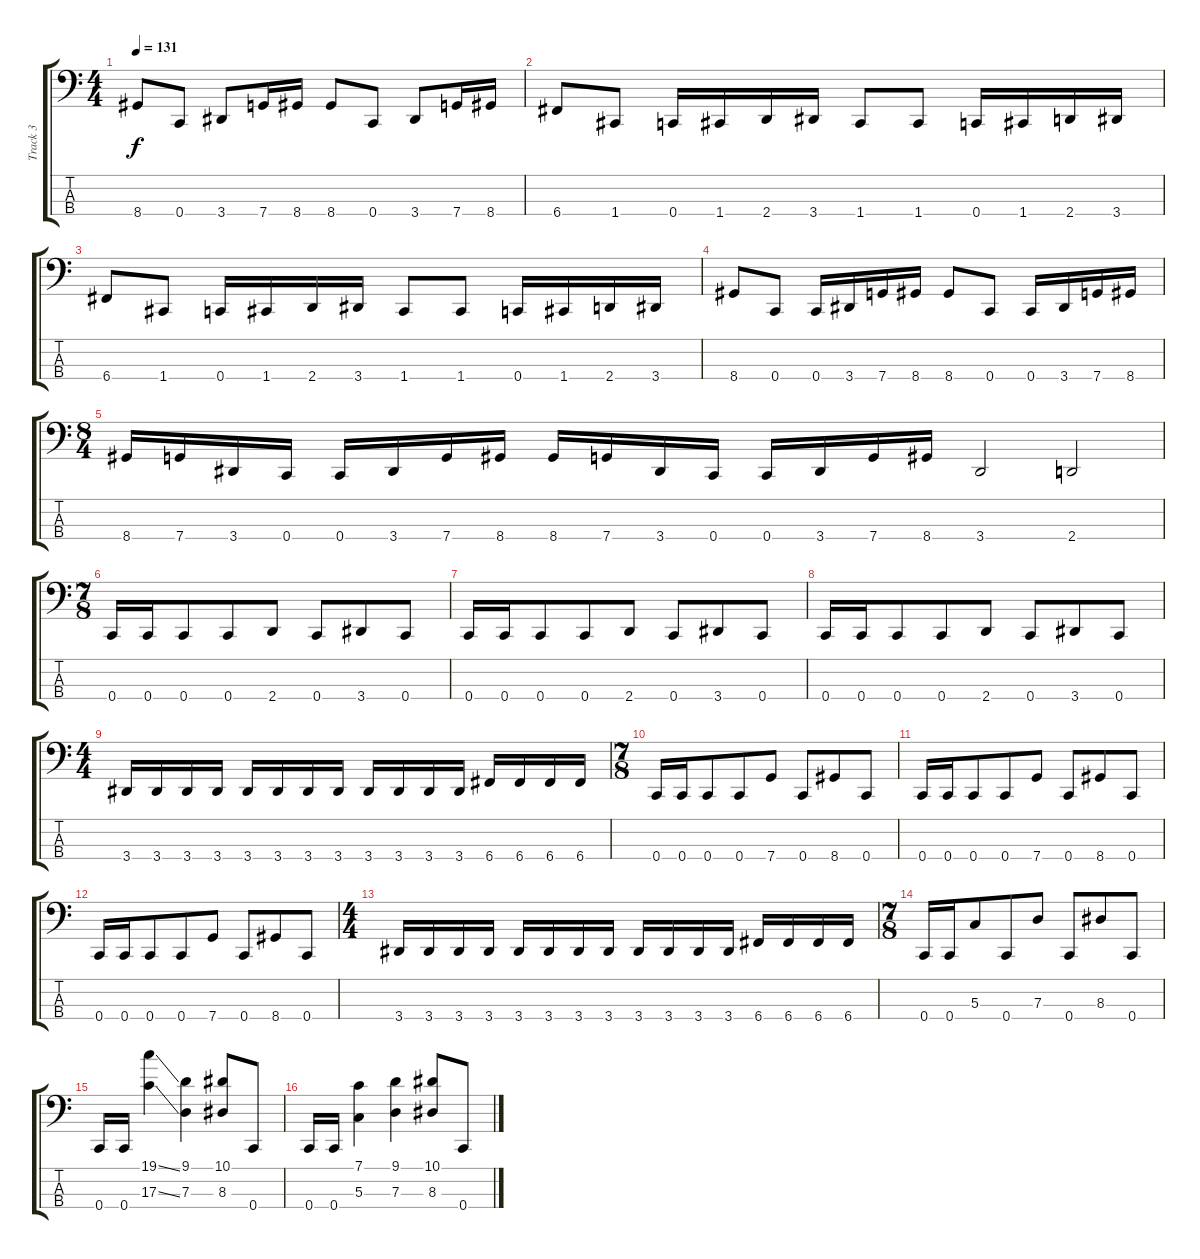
\track ("Track 3" "Track 3") {instrument electricbasspick}
\staff {score tabs}
\tuning (F2 C2 G1 C1) {hide}
\ts (4 4)
\tempo 131
\clef f4
\ks c
8.4.8{dy f} 0.4.8 3.4.8 7.4.16 8.4.16 8.4.8 0.4.8 3.4.8 7.4.16 8.4.16 |
6.4.8 1.4.8 0.4.16 1.4.16 2.4.16 3.4.16 1.4.8 1.4.8 0.4.16 1.4.16 2.4.16 3.4.16 |
6.4.8 1.4.8 0.4.16 1.4.16 2.4.16 3.4.16 1.4.8 1.4.8 0.4.16 1.4.16 2.4.16 3.4.16 |
8.4.8 0.4.8 0.4.16 3.4.16 7.4.16 8.4.16 8.4.8 0.4.8 0.4.16 3.4.16 7.4.16 8.4.16 |
\ts (8 4)
8.4.16 7.4.16 3.4.16 0.4.16 0.4.16 3.4.16 7.4.16 8.4.16 8.4.16 7.4.16 3.4.16 0.4.16 0.4.16 3.4.16 7.4.16 8.4.16 3.4.2 2.4.2 |
\ts (7 8)
0.4.16 0.4.16 0.4.8 0.4.8 2.4.8 0.4.8 3.4.8 0.4.8 |
0.4.16 0.4.16 0.4.8 0.4.8 2.4.8 0.4.8 3.4.8 0.4.8 |
0.4.16 0.4.16 0.4.8 0.4.8 2.4.8 0.4.8 3.4.8 0.4.8 |
\ts (4 4)
3.4.16 3.4.16 3.4.16 3.4.16 3.4.16 3.4.16 3.4.16 3.4.16 3.4.16 3.4.16 3.4.16 3.4.16 6.4.16 6.4.16 6.4.16 6.4.16 |
\ts (7 8)
0.4.16 0.4.16 0.4.8 0.4.8 7.4.8 0.4.8 8.4.8 0.4.8 |
0.4.16 0.4.16 0.4.8 0.4.8 7.4.8 0.4.8 8.4.8 0.4.8 |
0.4.16 0.4.16 0.4.8 0.4.8 7.4.8 0.4.8 8.4.8 0.4.8 |
\ts (4 4)
3.4.16 3.4.16 3.4.16 3.4.16 3.4.16 3.4.16 3.4.16 3.4.16 3.4.16 3.4.16 3.4.16 3.4.16 6.4.16 6.4.16 6.4.16 6.4.16 |
\ts (7 8)
0.4.16 0.4.16 5.3.8 0.4.8 7.3.8 0.4.8 8.3.8 0.4.8 |
0.4.16 0.4.16 (19.1{ss} 17.3{ss}).4 (9.1 7.3).4 (10.1 8.3).8 0.4.8 |
0.4.16 0.4.16 (7.1 5.3).4 (9.1 7.3).4 (10.1 8.3).8 0.4.8
